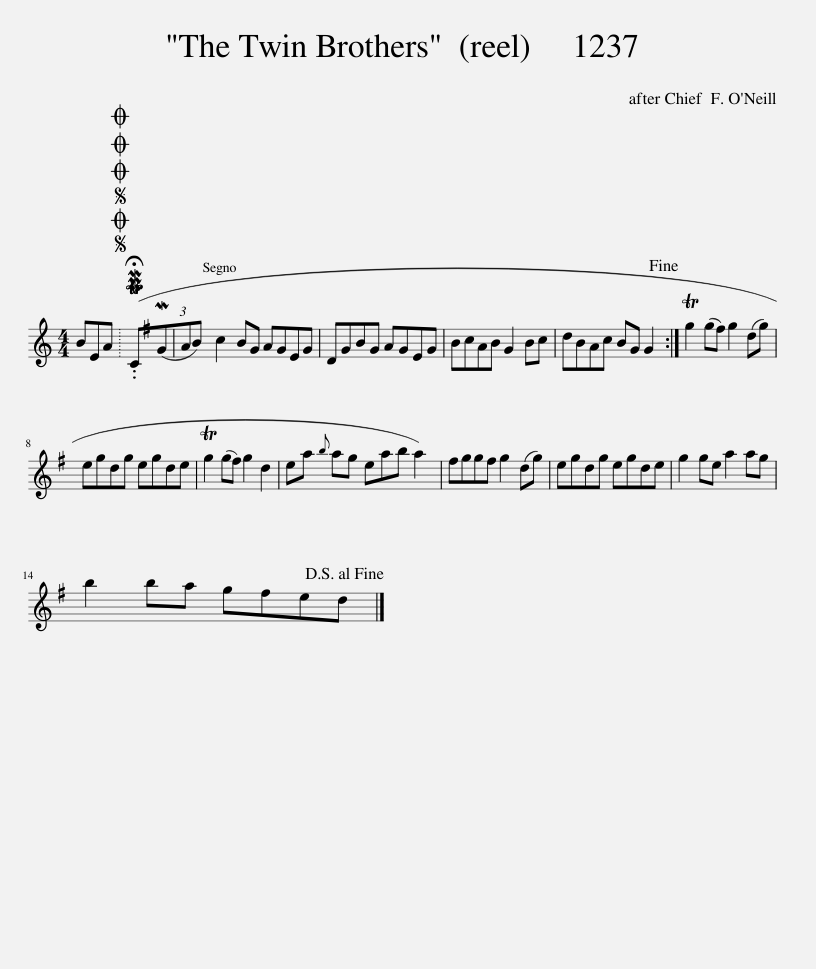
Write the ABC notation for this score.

X:1
L:1/8
M:4/4
I:linebreak $
K:C
V:1 treble
V:1
 BEA |SOSOOO (.!fermata!PMTuC(3(MGAB) | c2 BG AGEG | DGBG AGEG | BcAB G2 Bc | %5
 dBAc BG G2!fine! :| Tg2 (g^f) g2 (dg) |$ egdg egde | Tg2 (g^f) g2 d2 | ea{b} ag eab a2) | %10
 ^fggf g2 (dg) | egdg egde | g2 ge a2 ag |$ b2 ba g^fed!D.S.! |] %14
